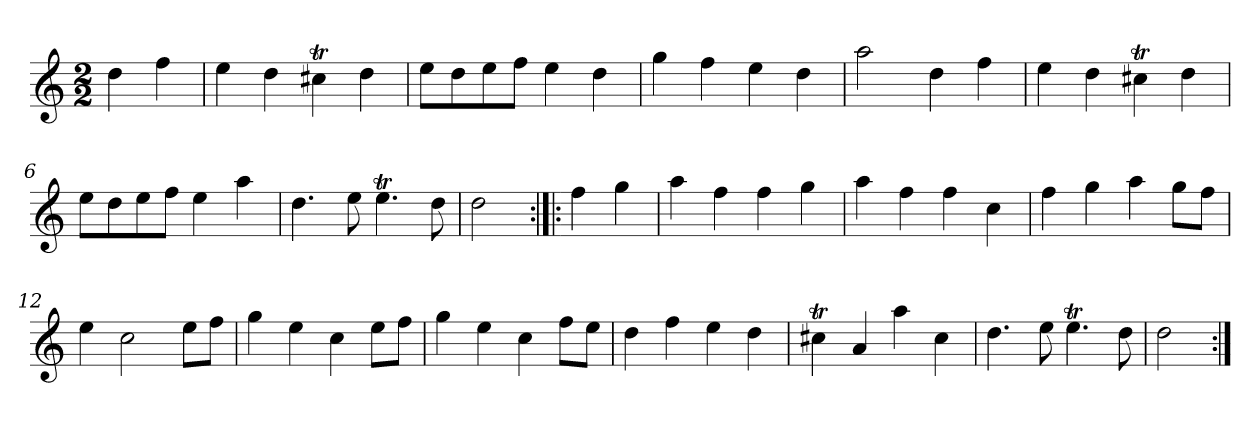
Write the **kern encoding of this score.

**kern
*part1
*staff1
*clefG2
*k[]
*D:dor
*M2/2
*MM120
=
4dd
4ff
=1
4ee
4dd
4cc#Xt
4dd
=2
8ee\L
8dd\
8ee\
8ff\J
4ee
4dd
=3
4gg
4ff
4ee
4dd
=4
2aa
4dd
4ff
=5
4ee
4dd
4cc#Xt
4dd
=6
8ee\L
8dd\
8ee\
8ff\J
4ee
4aa
=7
4.dd
8ee
4.eet
8dd
=8
2dd
=:|!|:
4ff
4gg
=9
4aa
4ff
4ff
4gg
=10
4aa
4ff
4ff
4cc
=11
4ff
4gg
4aa
8gg\L
8ff\J
=12
4ee
2cc
8ee\L
8ff\J
=13
4gg
4ee
4cc
8ee\L
8ff\J
=14
4gg
4ee
4cc
8ff\L
8ee\J
=15
4dd
4ff
4ee
4dd
=16
4cc#Xt
4a
4aa
4cc#
=17
4.dd
8ee
4.eet
8dd
=18
2dd
=:|!
*-
